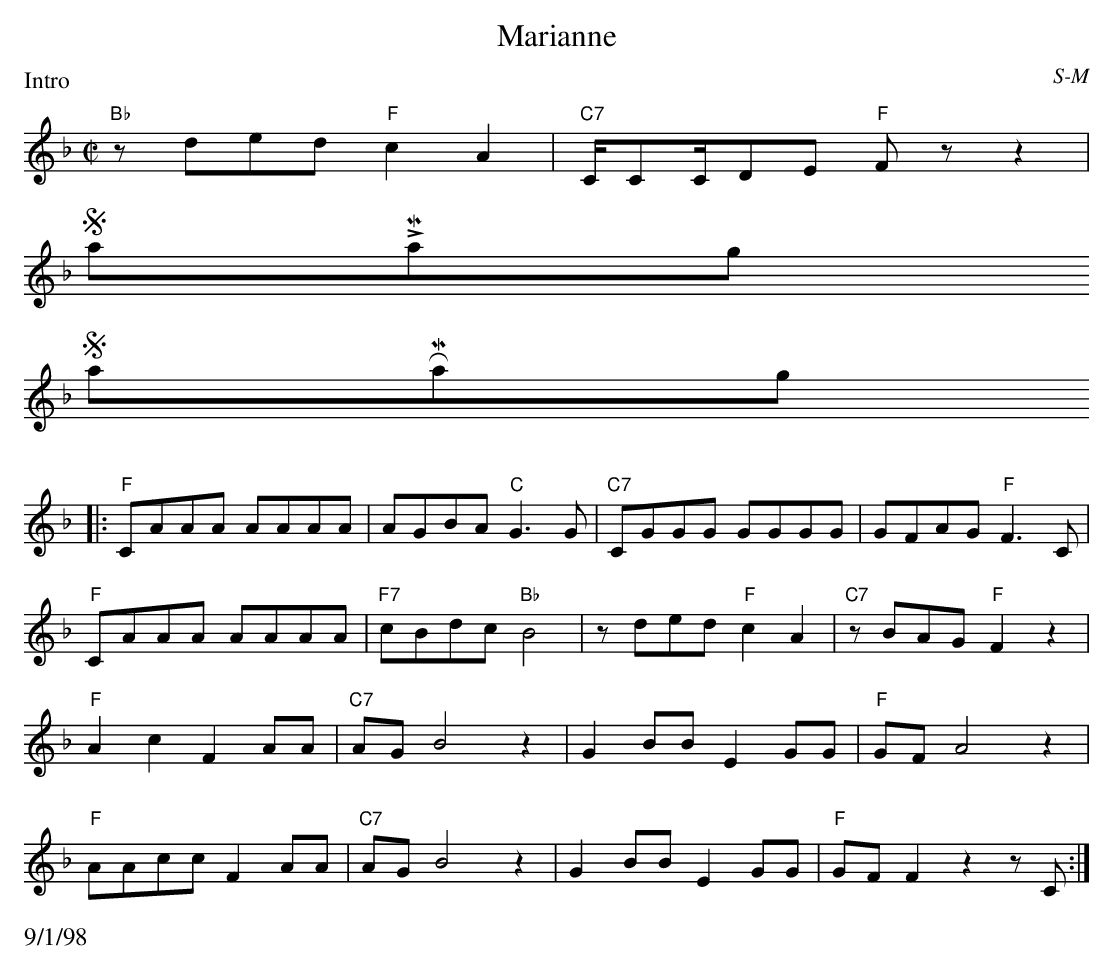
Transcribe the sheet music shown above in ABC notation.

X:1
T: Marianne
C: S-M
M: C|
$NormLMargin
$NormRMargin
P: Intro
K: F
"Bb"zded "F"c2A2| "C7"C/CC/DE "F"Fzz2|
$SmallLMargin
$SmallRMargin
P:
|: "F"CAAA AAAA| AGBA "C"G3G| "C7"CGGG GGGG| GFAG "F"F3C|
     "F"CAAA AAAA|"F7"cBdc "Bb"B4| zded "F"c2A2| "C7"zBAG "F"F2z2|
     "F"A2c2 F2AA| "C7"AGB4z2| G2BB E2GG| "F"GFA4z2|
%%vskip 5pt
     "F"AAcc F2AA| "C7"AGB4z2| G2BB E2GG| "F"GFF2 z2zC :|
